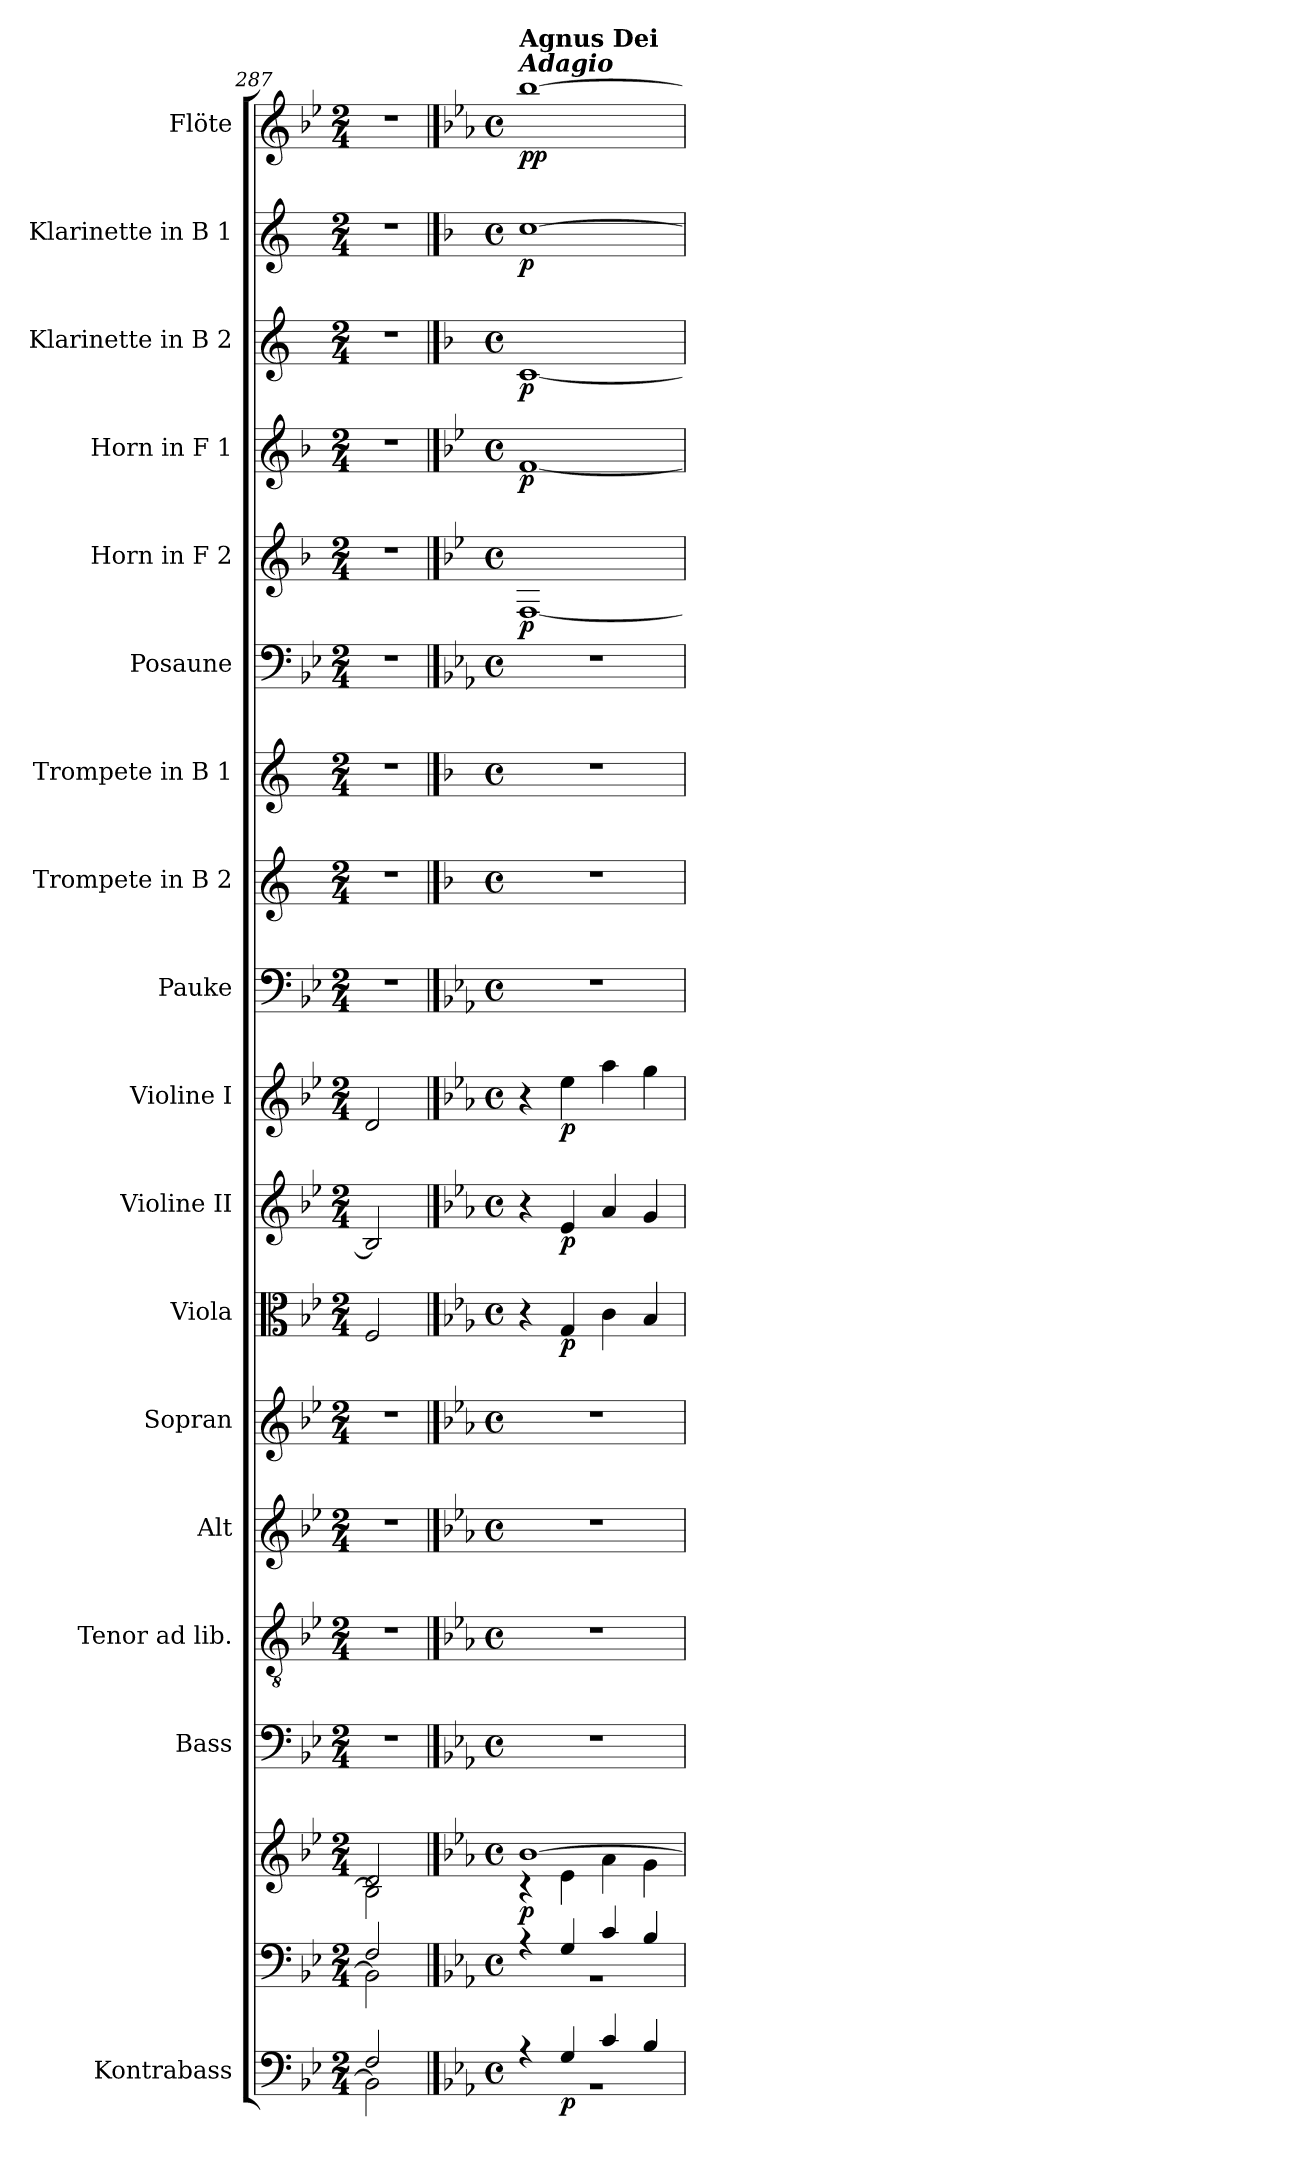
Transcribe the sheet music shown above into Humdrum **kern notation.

**kern	**dynam	**kern	**kern	**dynam	**kern	**kern	**kern	**kern	**kern	**dynam	**kern	**dynam	**kern	**dynam	**kern	**kern	**kern	**kern	**kern	**dynam	**kern	**dynam	**kern	**dynam	**kern	**dynam	**kern	**dynam
*part18	*part18	*part17	*part17	*part17	*part16	*part15	*part14	*part13	*part12	*part12	*part11	*part11	*part10	*part10	*part9	*part8	*part7	*part6	*part5	*part5	*part4	*part4	*part3	*part3	*part2	*part2	*part1	*part1
*staff19	*staff19	*staff18	*staff17	*staff17/18	*staff16	*staff15	*staff14	*staff13	*staff12	*staff12	*staff11	*staff11	*staff10	*staff10	*staff9	*staff8	*staff7	*staff6	*staff5	*staff5	*staff4	*staff4	*staff3	*staff3	*staff2	*staff2	*staff1	*staff1
*I"Kontrabass	*	*	*	*	*I"Bass	*I"Tenor ad lib.	*I"Alt	*I"Sopran	*I"Viola	*	*I"Violine II	*	*I"Violine I	*	*I"Pauke	*I"Trompete in B 2	*I"Trompete in B 1	*I"Posaune	*I"Horn in F 2	*	*I"Horn in F 1	*	*I"Klarinette in B 2	*	*I"Klarinette in B 1	*	*I"Flöte	*
*I'Kb.	*	*	*	*	*I'B	*I'T	*I'A	*I'S	*I'Vla.	*	*I'Vl. II	*	*I'Vl. I	*	*I'Pk.	*	*	*I'Pos.	*I'Hrn. 2	*	*I'Hrn. 1	*	*	*	*	*	*I'Fl.	*
*clefF4	*	*clefF4	*clefG2	*	*clefF4	*clefGv2	*clefG2	*clefG2	*clefC3	*	*clefG2	*	*clefG2	*	*clefF4	*clefG2	*clefG2	*clefF4	*clefG2	*	*clefG2	*	*clefG2	*	*clefG2	*	*clefG2	*
*ITrd7c12	*	*	*	*	*	*	*	*	*	*	*	*	*	*	*	*ITrd1c2	*ITrd1c2	*	*ITrd4c7	*	*ITrd4c7	*	*ITrd1c2	*	*ITrd1c2	*	*	*
*k[b-e-]	*	*k[b-e-]	*k[b-e-]	*	*k[b-e-]	*k[b-e-]	*k[b-e-]	*k[b-e-]	*k[b-e-]	*	*k[b-e-]	*	*k[b-e-]	*	*k[b-e-]	*k[b-e-]	*k[b-e-]	*k[b-e-]	*k[b-e-]	*	*k[b-e-]	*	*k[b-e-]	*	*k[b-e-]	*	*k[b-e-]	*
*B-:	*	*B-:	*B-:	*	*B-:	*B-:	*B-:	*B-:	*B-:	*	*B-:	*	*B-:	*	*B-:	*B-:	*B-:	*B-:	*B-:	*	*B-:	*	*B-:	*	*B-:	*	*B-:	*
*M2/4	*	*M2/4	*M2/4	*	*M2/4	*M2/4	*M2/4	*M2/4	*M2/4	*	*M2/4	*	*M2/4	*	*M2/4	*M2/4	*M2/4	*M2/4	*M2/4	*	*M2/4	*	*M2/4	*	*M2/4	*	*M2/4	*
=287	=287	=287	=287	=287	=287	=287	=287	=287	=287	=287	=287	=287	=287	=287	=287	=287	=287	=287	=287	=287	=287	=287	=287	=287	=287	=287	=287	=287
*^	*	*^	*^	*	*	*	*	*	*	*	*	*	*	*	*	*	*	*	*	*	*	*	*	*	*	*	*	*
2FF/	2BBB-\]	.	2F/	2BB-\]	2d/	2B-\]	.	2r	2r	2r	2r	2F/	.	2B-/]	.	2d/	.	2r	2r	2r	2r	2r	.	2r	.	2r	.	2r	.	2r	.
!!LO:PB:g=z
==288	==288	==288	==288	==288	==288	==288	==288	==288	==288	==288	==288	==288	==288	==288	==288	==288	==288	==288	==288	==288	==288	==288	==288	==288	==288	==288	==288	==288	==288	==288	==288
*k[b-e-a-]	*	*	*k[b-e-a-]	*	*k[b-e-a-]	*	*	*k[b-e-a-]	*k[b-e-a-]	*k[b-e-a-]	*k[b-e-a-]	*k[b-e-a-]	*	*k[b-e-a-]	*	*k[b-e-a-]	*	*k[b-e-a-]	*k[b-e-a-]	*k[b-e-a-]	*k[b-e-a-]	*k[b-e-a-]	*	*k[b-e-a-]	*	*k[b-e-a-]	*	*k[b-e-a-]	*	*k[b-e-a-]	*
*E-:	*	*	*E-:	*	*E-:	*	*	*E-:	*E-:	*E-:	*E-:	*E-:	*	*E-:	*	*E-:	*	*E-:	*E-:	*E-:	*E-:	*E-:	*	*E-:	*	*E-:	*	*E-:	*	*E-:	*
*M4/4	*	*	*M4/4	*	*M4/4	*	*	*M4/4	*M4/4	*M4/4	*M4/4	*M4/4	*	*M4/4	*	*M4/4	*	*M4/4	*M4/4	*M4/4	*M4/4	*M4/4	*	*M4/4	*	*M4/4	*	*M4/4	*	*M4/4	*
*met(c)	*	*	*met(c)	*	*met(c)	*	*	*met(c)	*met(c)	*met(c)	*met(c)	*met(c)	*	*met(c)	*	*met(c)	*	*met(c)	*met(c)	*met(c)	*met(c)	*met(c)	*	*met(c)	*	*met(c)	*	*met(c)	*	*met(c)	*
!	!	!	!	!	!	!	!	!	!	!	!	!	!	!	!	!	!	!	!	!	!	!	!	!	!	!	!	!	!	!LO:TX:a:Bi:t=Adagio	!
!	!	!	!	!	!	!	!	!	!	!	!	!	!	!	!	!	!	!	!	!	!	!	!	!	!	!	!	!	!	!LO:TX:a:B:t=Agnus Dei	!
!	!	!	!	!	!	!	!LO:DY:b	!	!	!	!	!	!	!	!	!	!	!	!	!	!	!	!LO:DY:b	!	!LO:DY:b	!	!LO:DY:b	!	!LO:DY:b	!	!LO:DY:b
4rG	1rBB	.	4rA	1rBB	[>1b-	4rc	p	1r	1r	1r	1r	4r	.	4r	.	4r	.	1r	1r	1r	1r	[1BB-	p	[1B-	p	[1B-	p	[1b-	p	[1bb-	pp
!	!	!LO:DY:b	!	!	!	!	!	!	!	!	!	!	!LO:DY:b	!	!LO:DY:b	!	!LO:DY:b	!	!	!	!	!	!	!	!	!	!	!	!	!	!
4GG/	.	p	4G/	.	.	4e-\	.	.	.	.	.	4G/	p	4e-/	p	4ee-\	p	.	.	.	.	.	.	.	.	.	.	.	.	.	.
4C/	.	.	4c/	.	.	4a-\	.	.	.	.	.	4c\	.	4a-/	.	4aa-\	.	.	.	.	.	.	.	.	.	.	.	.	.	.	.
4BB-/	.	.	4B-/	.	.	4g\	.	.	.	.	.	4B-/	.	4g/	.	4gg\	.	.	.	.	.	.	.	.	.	.	.	.	.	.	.
*v	*v	*	*	*	*	*	*	*	*	*	*	*	*	*	*	*	*	*	*	*	*	*	*	*	*	*	*	*	*	*	*
*	*	*v	*v	*	*	*	*	*	*	*	*	*	*	*	*	*	*	*	*	*	*	*	*	*	*	*	*	*	*	*
*	*	*	*v	*v	*	*	*	*	*	*	*	*	*	*	*	*	*	*	*	*	*	*	*	*	*	*	*	*	*
=	=	=	=	=	=	=	=	=	=	=	=	=	=	=	=	=	=	=	=	=	=	=	=	=	=	=	=	=
*-	*-	*-	*-	*-	*-	*-	*-	*-	*-	*-	*-	*-	*-	*-	*-	*-	*-	*-	*-	*-	*-	*-	*-	*-	*-	*-	*-	*-
